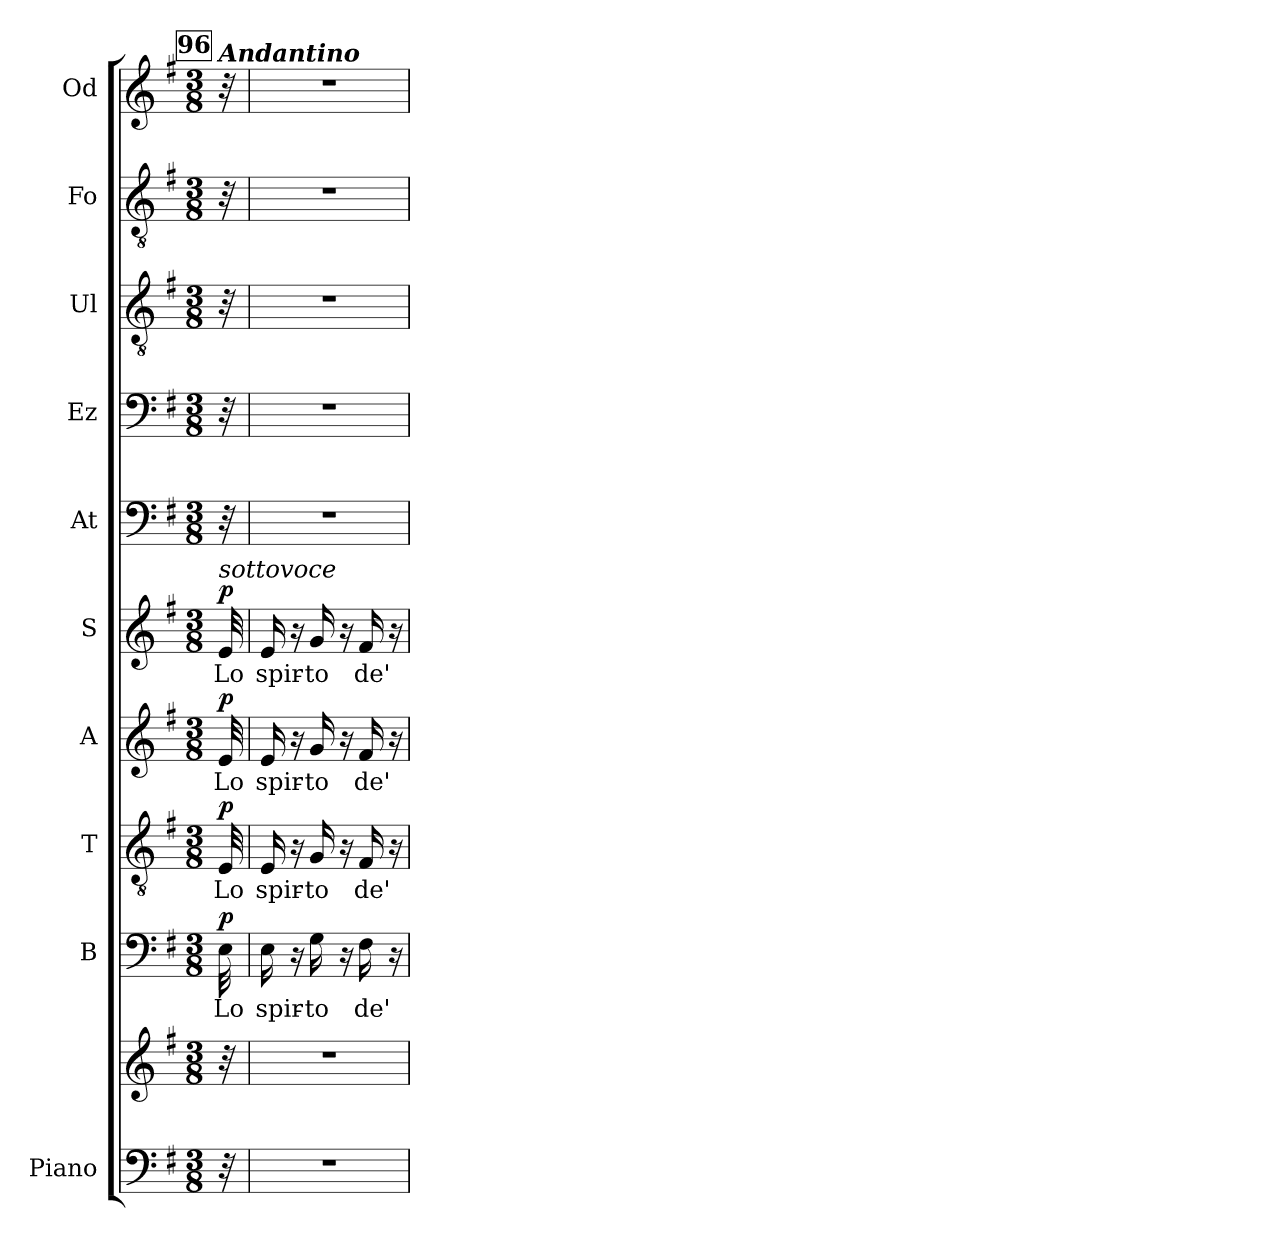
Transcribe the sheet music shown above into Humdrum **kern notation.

**kern	**kern	**kern	**text	**dynam	**kern	**text	**dynam	**kern	**text	**dynam	**kern	**text	**dynam	**kern	**kern	**kern	**kern	**kern
*part10	*part10	*part9	*part9	*part9	*part8	*part8	*part8	*part7	*part7	*part7	*part6	*part6	*part6	*part5	*part4	*part3	*part2	*part1
*staff11	*staff10	*staff9	*staff9	*staff9	*staff8	*staff8	*staff8	*staff7	*staff7	*staff7	*staff6	*staff6	*staff6	*staff5	*staff4	*staff3	*staff2	*staff1
*I"Piano	*	*I"B	*	*	*I"T	*	*	*I"A	*	*	*I"S	*	*	*I"At	*I"Ez	*I"Ul	*I"Fo	*I"Od
*I'Pno	*	*I'B	*	*	*I'T	*	*	*I'A	*	*	*I'S	*	*	*I'At	*I'Ez	*I'Ul	*I'Fo	*I'Od
!!LO:PB:g=z
*clefF4	*clefG2	*clefF4	*	*	*clefGv2	*	*	*clefG2	*	*	*clefG2	*	*	*clefF4	*clefF4	*clefGv2	*clefGv2	*clefG2
*k[f#]	*k[f#]	*k[f#]	*	*	*k[f#]	*	*	*k[f#]	*	*	*k[f#]	*	*	*k[f#]	*k[f#]	*k[f#]	*k[f#]	*k[f#]
*M3/8	*M3/8	*M3/8	*	*	*M3/8	*	*	*M3/8	*	*	*M3/8	*	*	*M3/8	*M3/8	*M3/8	*M3/8	*M3/8
*MM35	*MM35	*MM35	*	*	*MM35	*	*	*MM35	*	*	*MM35	*	*	*MM35	*MM35	*MM35	*MM35	*MM35
!!LO:REH:place=s1:a:B:fs=14:t=96
=175X1	=175X1	=175X1	=175X1	=175X1	=175X1	=175X1	=175X1	=175X1	=175X1	=175X1	=175X1	=175X1	=175X1	=175X1	=175X1	=175X1	=175X1	=175X1
!	!	!	!	!	!	!	!	!	!	!	!	!	!	!	!	!	!	!LO:TX:a:Bi:t=Andantino
!	!	!	!	!	!	!	!	!	!	!	!LO:TX:a:i:t=sottovoce	!	!	!	!	!	!	!
!	!	!	!LO:LY:b	!LO:DY:a	!	!LO:LY:b	!LO:DY:a	!	!LO:LY:b	!LO:DY:a	!	!LO:LY:b	!LO:DY:a	!	!	!	!	!
32r	32r	32E\	Lo	p	32E/	Lo	p	32e/	Lo	p	32e/	Lo	p	32r	32r	32r	32r	32r
=176	=176	=176	=176	=176	=176	=176	=176	=176	=176	=176	=176	=176	=176	=176	=176	=176	=176	=176
!	!	!	!LO:LY:b	!	!	!LO:LY:b	!	!	!LO:LY:b	!	!	!LO:LY:b	!	!	!	!	!	!
4.r	4.r	16E\	spir-	.	16E/	spir-	.	16e/	spir-	.	16e/	spir-	.	4.r	4.r	4.r	4.r	4.r
.	.	16r	.	.	16r	.	.	16r	.	.	16r	.	.	.	.	.	.	.
!	!	!	!LO:LY:b	!	!	!LO:LY:b	!	!	!LO:LY:b	!	!	!LO:LY:b	!	!	!	!	!	!
.	.	16G\	-to	.	16G/	-to	.	16g/	-to	.	16g/	-to	.	.	.	.	.	.
.	.	16r	.	.	16r	.	.	16r	.	.	16r	.	.	.	.	.	.	.
!	!	!	!LO:LY:b	!	!	!LO:LY:b	!	!	!LO:LY:b	!	!	!LO:LY:b	!	!	!	!	!	!
.	.	16F#\	de'	.	16F#/	de'	.	16f#/	de'	.	16f#/	de'	.	.	.	.	.	.
.	.	16r	.	.	16r	.	.	16r	.	.	16r	.	.	.	.	.	.	.
=	=	=	=	=	=	=	=	=	=	=	=	=	=	=	=	=	=	=
*-	*-	*-	*-	*-	*-	*-	*-	*-	*-	*-	*-	*-	*-	*-	*-	*-	*-	*-
